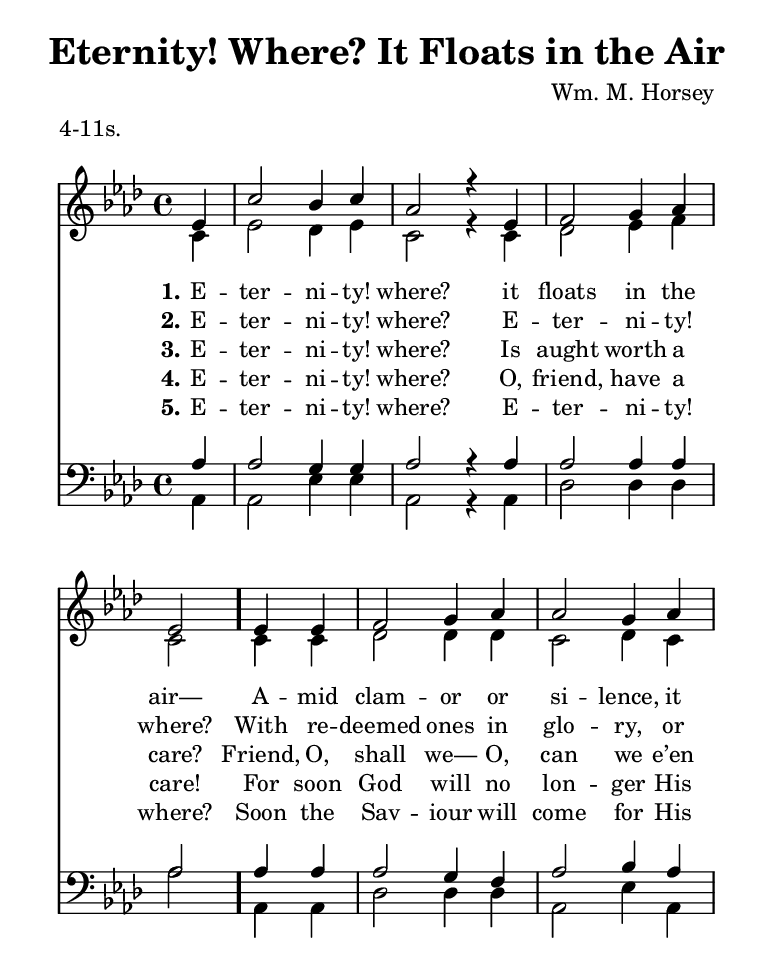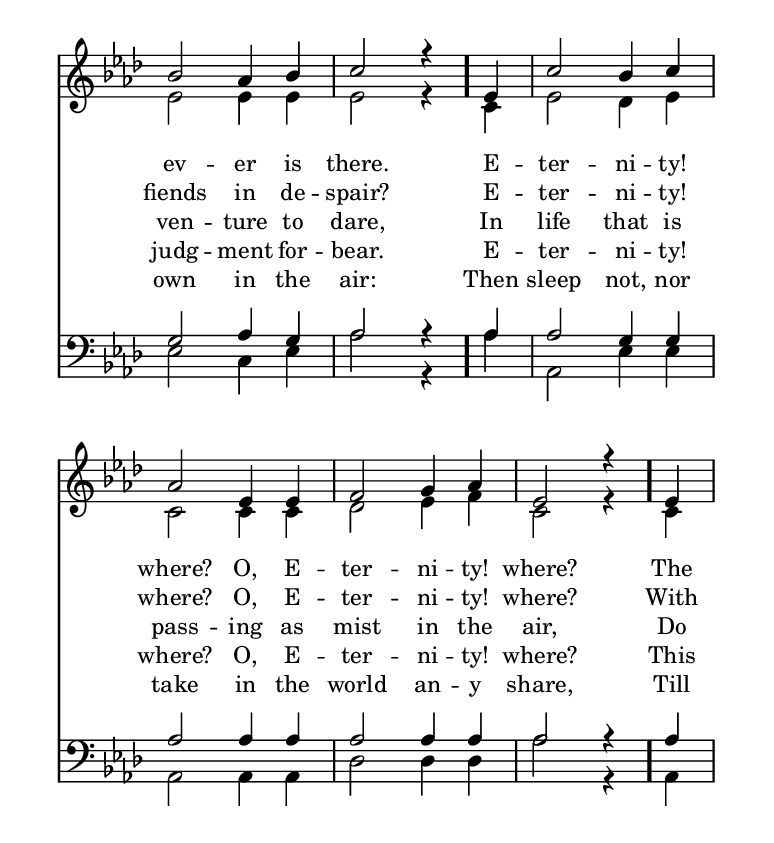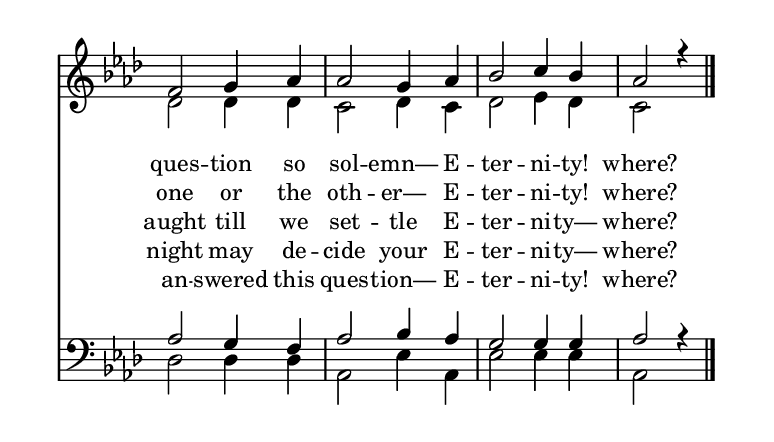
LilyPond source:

\include "common/global.ily"
\paper {
  \include "common/paper.ily"
  ragged-bottom = ##t
  system-count = #(cond (is-eogsized 3) (#t #f))
  page-count = #(cond (is-eogsized 2) (#t #f))
}

\header{
  hymnnumber = "51"
  title = "Eternity! Where? It Floats in the Air"
  tunename = "Eternity"
  meter = "4-11s."
  poet = ""
  composer = "Wm. M. Horsey"
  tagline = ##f
}

% for fermata in MIDI
ta = { \tempo 4=100 }
tb = { \tempo 4=50  }

patternAA = {    c4 | c2 c4 c4 | c2 c4 c4 | c2 c4 c4 | c2 c4 }
patternAB = { c4 c4 | c2 c4 c4 | c2 c4 c4 | c2 c4 c4 | c2 c4 }

global = {
  \include "common/overrides.ily"
  \override Staff.TimeSignature.style = #'()
  \time 4/4
  \override Score.MetronomeMark.transparent = ##t % hide all fermata changes too
  \ta
  \key aes \major
  \partial 4
  \autoBeamOff
}

notesSoprano = {
\global
\relative c' {

  \changePitch \patternAA { ees     | c' bes c | aes r ees   | f g aes     | ees   } 
  \changePitch \patternAB { ees ees | f g aes  | aes g aes   | bes aes bes | c r   } 
  \changePitch \patternAA { ees,    | c' bes c | aes ees ees | f g aes     | ees r } 
  \changePitch \patternAA { ees     | f g aes  | aes g aes   | bes c bes   | aes r } 

  \bar "|."

}
}

notesAlto = {
\global
\relative e' {

  \changePitch \patternAA { c   | ees des ees | c r c   | des ees f   | c     } 
  \changePitch \patternAB { c c | des des des | c des c | ees ees ees | ees r } 
  \changePitch \patternAA { c   | ees des ees | c c c   | des ees f   | c r   } 
  \changePitch \patternAA { c   | des des des | c des c | des ees des | c     } 

}
}

notesTenor = {
\global
\relative a {

  \changePitch \patternAA { aes     | aes g g | aes r aes   | aes aes aes | aes   } 
  \changePitch \patternAB { aes aes | aes g f | aes bes aes | g aes g     | aes r } 
  \changePitch \patternAA { aes     | aes g g | aes aes aes | aes aes aes | aes r } 
  \changePitch \patternAA { aes     | aes g f | aes bes aes | g g g       | aes r } 

}
}

notesBass = {
\global
\relative f, {

\changePitch \patternAA { aes      | aes ees' ees  | aes, r aes    | des des des  | aes'   } 
\changePitch \patternAB { aes, aes | des des des   | aes ees' aes, | ees' c ees   | aes r  } 
\changePitch \patternAA { aes      | aes, ees' ees | aes, aes aes  | des des des  | aes' r } 
\changePitch \patternAA { aes,     | des des des   | aes ees' aes, | ees' ees ees | aes,   } 

}
}

wordsA = \lyricmode {
\set stanza = "1."

E -- ter -- ni -- ty! where? it floats in the air— \bar "."
A -- mid clam -- or or si -- lence, it ev -- er is there. \bar "."
E -- ter -- ni -- ty! where? O, E -- ter -- ni -- ty! where? \bar "."
The ques -- tion so sol -- emn— E -- ter -- ni -- ty! where? \bar "."

}

wordsB = \lyricmode {
\set stanza = "2."

E -- ter -- ni -- ty! where? E -- ter -- ni -- ty! where?
With re -- deemed ones in glo -- ry, or fiends in de -- spair?
E -- ter -- ni -- ty! where? O, E -- ter -- ni -- ty! where?
With one or the oth -- er— E -- ter -- ni -- ty! where?

}

wordsC = \lyricmode {
\set stanza = "3."

E -- ter -- ni -- ty! where? Is aught worth a care?
Friend, O, shall we— O, can we e’en ven -- ture to dare,
In life that is pass -- ing as mist in the air,
Do aught till we set -- tle E -- ter -- ni -- ty— where?

}

wordsD = \lyricmode {
\set stanza = "4."

E -- ter -- ni -- ty! where? O, friend, have a care!
For soon God will no lon -- ger His judg -- ment for -- bear.
E -- ter -- ni -- ty! where? O, E -- ter -- ni -- ty! where?
This night may de -- cide your E -- ter -- ni -- ty— where?

}

wordsE = \lyricmode {
\set stanza = "5."

E -- ter -- ni -- ty! where? E -- ter -- ni -- ty! where?
Soon the Sav -- iour will come for His own in the air:
Then sleep not, nor take in the world an -- y share,
Till an -- swered this ques -- tion— E -- ter -- ni -- ty! where?

}

\score {
  \context ChoirStaff <<
    \context Staff = upper <<
      \set ChoirStaff.systemStartDelimiter = #'SystemStartBar
      \context Voice  = sopranos { \voiceOne << \notesSoprano >> }
      \context Voice  = altos { \voiceTwo << \notesAlto >> }
      \context Lyrics = one   \lyricsto sopranos \wordsA
      \context Lyrics = two   \lyricsto sopranos \wordsB
      \context Lyrics = three \lyricsto sopranos \wordsC
      \context Lyrics = four  \lyricsto sopranos \wordsD
      \context Lyrics = five  \lyricsto sopranos \wordsE
    >>
    \context Staff = men <<
      \clef bass
      \context Voice  = tenors { \voiceOne << \notesTenor >> }
      \context Voice  = basses { \voiceTwo << \notesBass >> }
    >>
  >>
  \layout {
    \include "common/layout.ily"
  }
  \midi{
    \include "common/midi.ily"
  }
}

\version "2.18.0"  % necessary for upgrading to future LilyPond versions.

% vi:set et ts=2 sw=2 ai nocindent syntax=lilypond:
